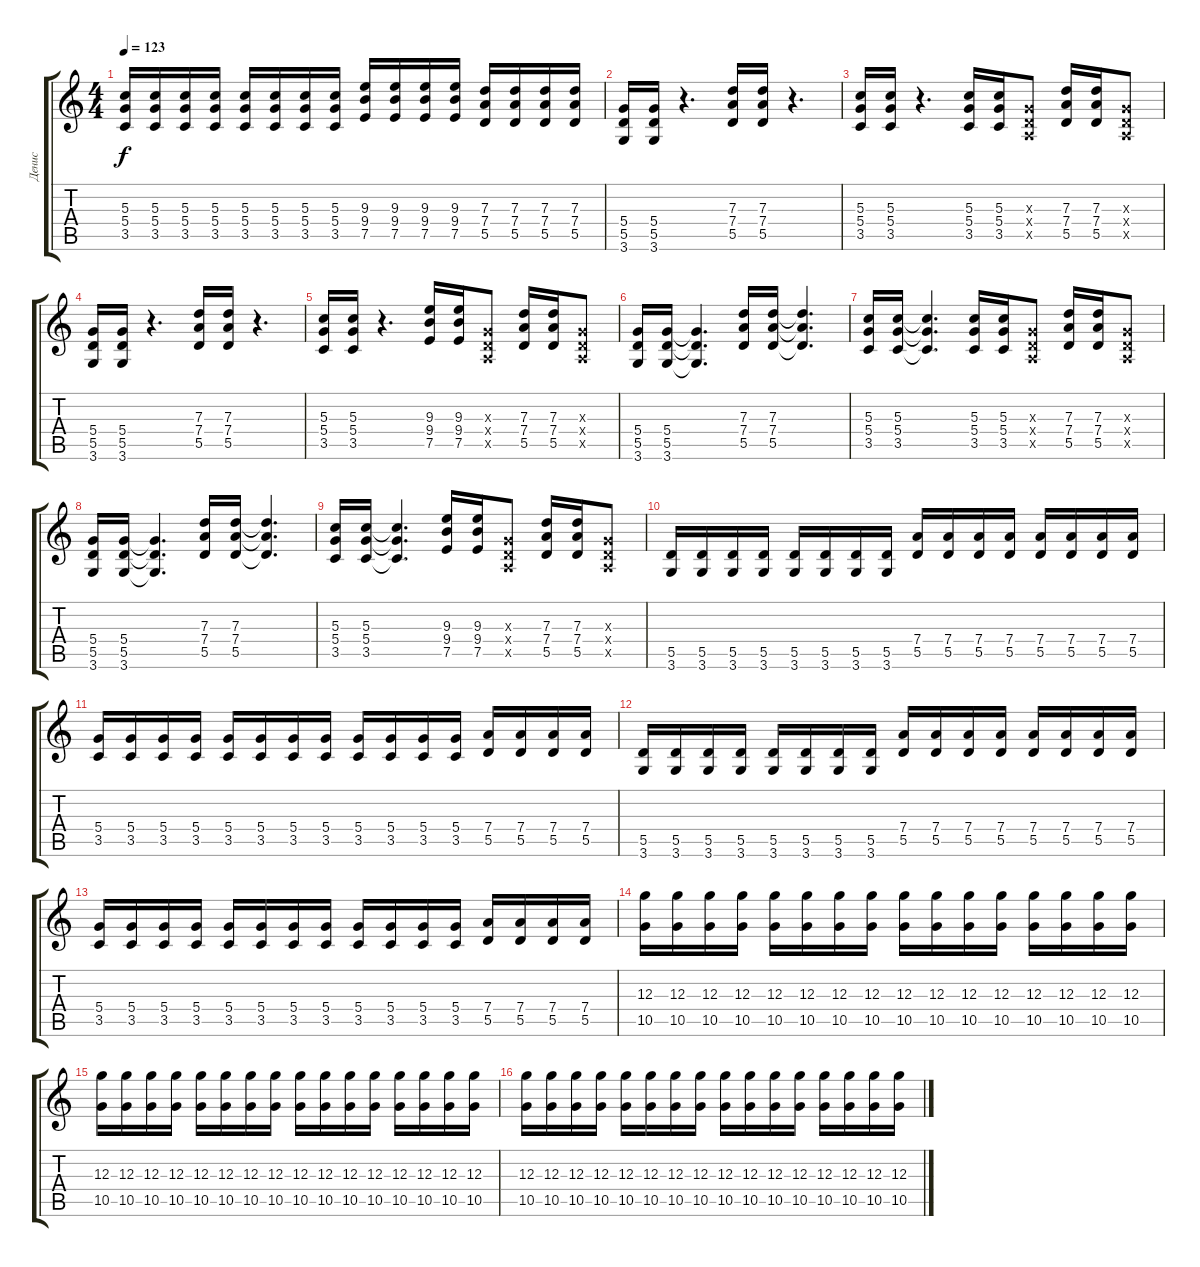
\track ("Денис" "Денис") {instrument distortionguitar}
\staff {score tabs}
\tuning (E4 B3 G3 D3 A2 E2) {hide}
\ts (4 4)
\tempo 123
\clef g2
\ks c
(5.3 5.4 3.5).16{dy f} (5.3 5.4 3.5).16 (5.3 5.4 3.5).16 (5.3 5.4 3.5).16 (5.3 5.4 3.5).16 (5.3 5.4 3.5).16 (5.3 5.4 3.5).16 (5.3 5.4 3.5).16 (9.3 9.4 7.5).16 (9.3 9.4 7.5).16 (9.3 9.4 7.5).16 (9.3 9.4 7.5).16 (7.3 7.4 5.5).16 (7.3 7.4 5.5).16 (7.3 7.4 5.5).16 (7.3 7.4 5.5).16 |
(5.4 5.5 3.6).16 (5.4 5.5 3.6).16 r.4{d} (7.3 7.4 5.5).16 (7.3 7.4 5.5).16 r.4{d} |
(5.3 5.4 3.5).16 (5.3 5.4 3.5).16 r.4{d} (5.3 5.4 3.5).16 (5.3 5.4 3.5).16 (0.3{x} 0.4{x} 0.5{x}).8 (7.3 7.4 5.5).16 (7.3 7.4 5.5).16 (0.3{x} 0.4{x} 0.5{x}).8 |
(5.4 5.5 3.6).16 (5.4 5.5 3.6).16 r.4{d} (7.3 7.4 5.5).16 (7.3 7.4 5.5).16 r.4{d} |
(5.3 5.4 3.5).16 (5.3 5.4 3.5).16 r.4{d} (9.3 9.4 7.5).16 (9.3 9.4 7.5).16 (0.3{x} 0.4{x} 0.5{x}).8 (7.3 7.4 5.5).16 (7.3 7.4 5.5).16 (0.3{x} 0.4{x} 0.5{x}).8 |
(5.4 5.5 3.6).16 (5.4 5.5 3.6).16 (5.4{t} 5.5{t} 3.6{t}).4{d} (7.3 7.4 5.5).16 (7.3 7.4 5.5).16 (7.3{t} 7.4{t} 5.5{t}).4{d} |
(5.3 5.4 3.5).16 (5.3 5.4 3.5).16 (5.3{t} 5.4{t} 3.5{t}).4{d} (5.3 5.4 3.5).16 (5.3 5.4 3.5).16 (0.3{x} 0.4{x} 0.5{x}).8 (7.3 7.4 5.5).16 (7.3 7.4 5.5).16 (0.3{x} 0.4{x} 0.5{x}).8 |
(5.4 5.5 3.6).16 (5.4 5.5 3.6).16 (5.4{t} 5.5{t} 3.6{t}).4{d} (7.3 7.4 5.5).16 (7.3 7.4 5.5).16 (7.3{t} 7.4{t} 5.5{t}).4{d} |
(5.3 5.4 3.5).16 (5.3 5.4 3.5).16 (5.3{t} 5.4{t} 3.5{t}).4{d} (9.3 9.4 7.5).16 (9.3 9.4 7.5).16 (0.3{x} 0.4{x} 0.5{x}).8 (7.3 7.4 5.5).16 (7.3 7.4 5.5).16 (0.3{x} 0.4{x} 0.5{x}).8 |
(5.5 3.6).16 (5.5 3.6).16 (5.5 3.6).16 (5.5 3.6).16 (5.5 3.6).16 (5.5 3.6).16 (5.5 3.6).16 (5.5 3.6).16 (7.4 5.5).16 (7.4 5.5).16 (7.4 5.5).16 (7.4 5.5).16 (7.4 5.5).16 (7.4 5.5).16 (7.4 5.5).16 (7.4 5.5).16 |
(5.4 3.5).16 (5.4 3.5).16 (5.4 3.5).16 (5.4 3.5).16 (5.4 3.5).16 (5.4 3.5).16 (5.4 3.5).16 (5.4 3.5).16 (5.4 3.5).16 (5.4 3.5).16 (5.4 3.5).16 (5.4 3.5).16 (7.4 5.5).16 (7.4 5.5).16 (7.4 5.5).16 (7.4 5.5).16 |
(5.5 3.6).16 (5.5 3.6).16 (5.5 3.6).16 (5.5 3.6).16 (5.5 3.6).16 (5.5 3.6).16 (5.5 3.6).16 (5.5 3.6).16 (7.4 5.5).16 (7.4 5.5).16 (7.4 5.5).16 (7.4 5.5).16 (7.4 5.5).16 (7.4 5.5).16 (7.4 5.5).16 (7.4 5.5).16 |
(5.4 3.5).16 (5.4 3.5).16 (5.4 3.5).16 (5.4 3.5).16 (5.4 3.5).16 (5.4 3.5).16 (5.4 3.5).16 (5.4 3.5).16 (5.4 3.5).16 (5.4 3.5).16 (5.4 3.5).16 (5.4 3.5).16 (7.4 5.5).16 (7.4 5.5).16 (7.4 5.5).16 (7.4 5.5).16 |
(12.3 10.5).16 (12.3 10.5).16 (12.3 10.5).16 (12.3 10.5).16 (12.3 10.5).16 (12.3 10.5).16 (12.3 10.5).16 (12.3 10.5).16 (12.3 10.5).16 (12.3 10.5).16 (12.3 10.5).16 (12.3 10.5).16 (12.3 10.5).16 (12.3 10.5).16 (12.3 10.5).16 (12.3 10.5).16 |
(12.3 10.5).16 (12.3 10.5).16 (12.3 10.5).16 (12.3 10.5).16 (12.3 10.5).16 (12.3 10.5).16 (12.3 10.5).16 (12.3 10.5).16 (12.3 10.5).16 (12.3 10.5).16 (12.3 10.5).16 (12.3 10.5).16 (12.3 10.5).16 (12.3 10.5).16 (12.3 10.5).16 (12.3 10.5).16 |
(12.3 10.5).16 (12.3 10.5).16 (12.3 10.5).16 (12.3 10.5).16 (12.3 10.5).16 (12.3 10.5).16 (12.3 10.5).16 (12.3 10.5).16 (12.3 10.5).16 (12.3 10.5).16 (12.3 10.5).16 (12.3 10.5).16 (12.3 10.5).16 (12.3 10.5).16 (12.3 10.5).16 (12.3 10.5).16
